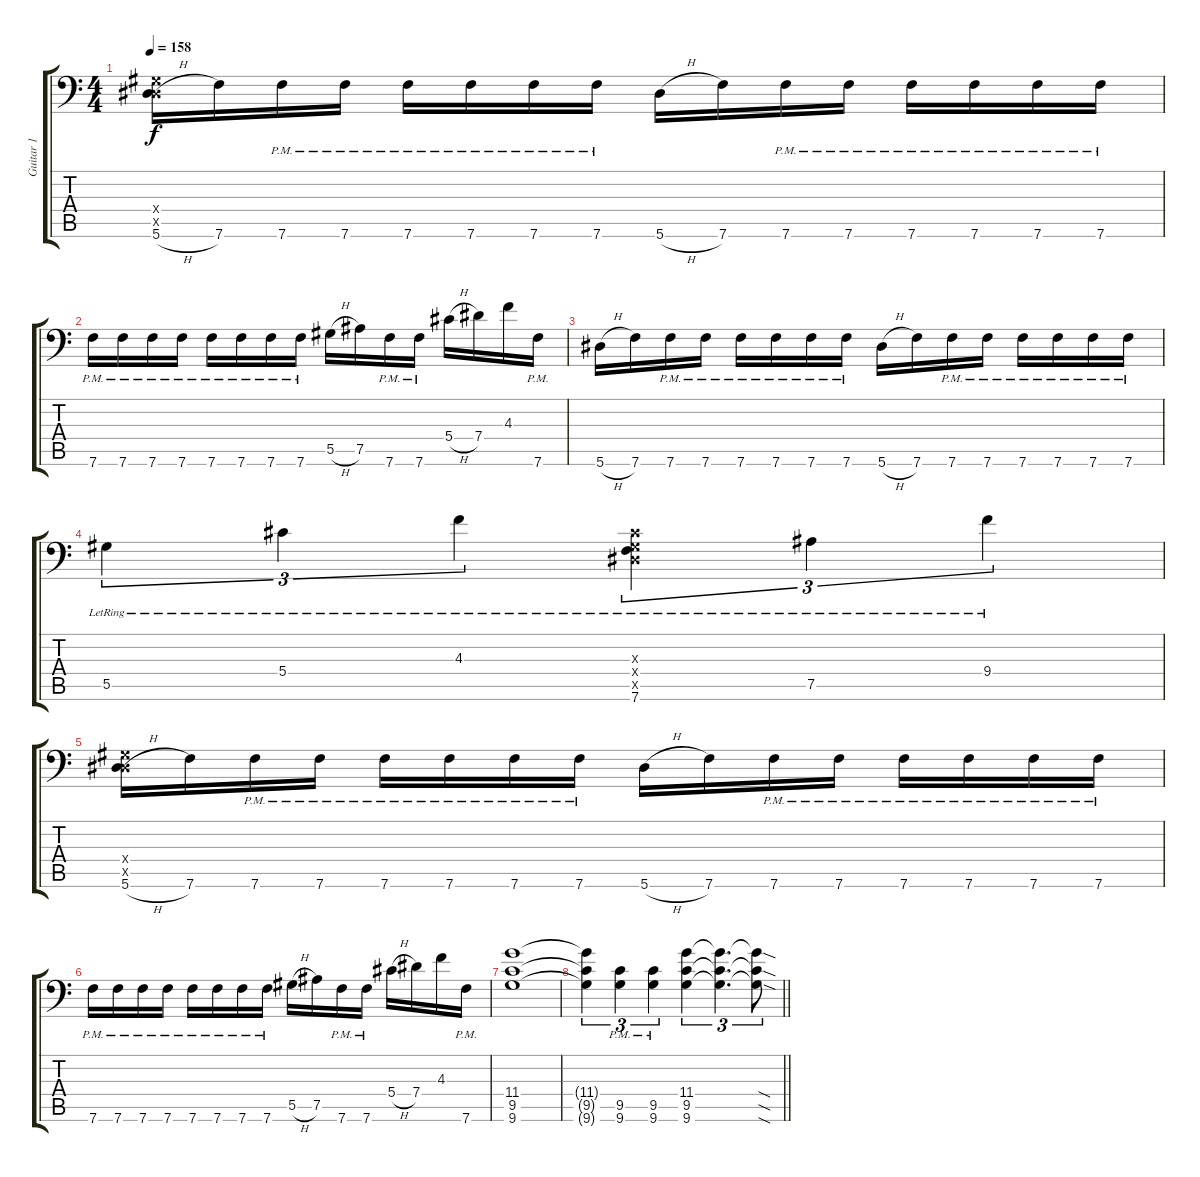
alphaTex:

\track ("Guitar 1" "Guitar 1") {instrument distortionguitar}
\staff {score tabs}
\tuning (Bb3 F3 Db3 Ab2 Eb2 Bb1) {hide}
\ts (4 4)
\tempo 158
\clef f4
\ks c
(0.4{x} 0.5{x} 5.6{h}).16{dy f} 7.6.16 7.6{pm}.16 7.6{pm}.16 7.6{pm}.16 7.6{pm}.16 7.6{pm}.16 7.6{pm}.16 5.6{h}.16 7.6.16 7.6{pm}.16 7.6{pm}.16 7.6{pm}.16 7.6{pm}.16 7.6{pm}.16 7.6{pm}.16 |
7.6{pm}.16 7.6{pm}.16 7.6{pm}.16 7.6{pm}.16 7.6{pm}.16 7.6{pm}.16 7.6{pm}.16 7.6{pm}.16 5.5{h}.16 7.5.16 7.6{pm}.16 7.6{pm}.16 5.4{h}.16 7.4.16 4.3.16 7.6{pm}.16 |
5.6{h}.16 7.6.16 7.6{pm}.16 7.6{pm}.16 7.6{pm}.16 7.6{pm}.16 7.6{pm}.16 7.6{pm}.16 5.6{h}.16 7.6.16 7.6{pm}.16 7.6{pm}.16 7.6{pm}.16 7.6{pm}.16 7.6{pm}.16 7.6{pm}.16 |
5.5{lr}.4{tu (3 2)} 5.4{lr}.4{tu (3 2)} 4.3{lr}.4{tu (3 2)} (0.3{x} 0.4{x} 0.5{x} 7.6{lr}).4{tu (3 2)} 7.5{lr}.4{tu (3 2)} 9.4{lr}.4{tu (3 2)} |
(0.4{x} 0.5{x} 5.6{h}).16 7.6.16 7.6{pm}.16 7.6{pm}.16 7.6{pm}.16 7.6{pm}.16 7.6{pm}.16 7.6{pm}.16 5.6{h}.16 7.6.16 7.6{pm}.16 7.6{pm}.16 7.6{pm}.16 7.6{pm}.16 7.6{pm}.16 7.6{pm}.16 |
7.6{pm}.16 7.6{pm}.16 7.6{pm}.16 7.6{pm}.16 7.6{pm}.16 7.6{pm}.16 7.6{pm}.16 7.6{pm}.16 5.5{h}.16 7.5.16 7.6{pm}.16 7.6{pm}.16 5.4{h}.16 7.4.16 4.3.16 7.6{pm}.16 |
(11.4 9.5 9.6).1 |
\barLineRight lightlight
(11.4{t} 9.5{t} 9.6{t}).4{tu (3 2)} (9.5{pm} 9.6{pm}).4{tu (3 2)} (9.5{pm} 9.6{pm}).4{tu (3 2)} (11.4 9.5 9.6).4{tu (3 2)} (11.4{t} 9.5{t} 9.6{t}).4{d tu (3 2)} (11.4{sod t} 9.5{sod t} 9.6{sod t}).8{tu (3 2)}
